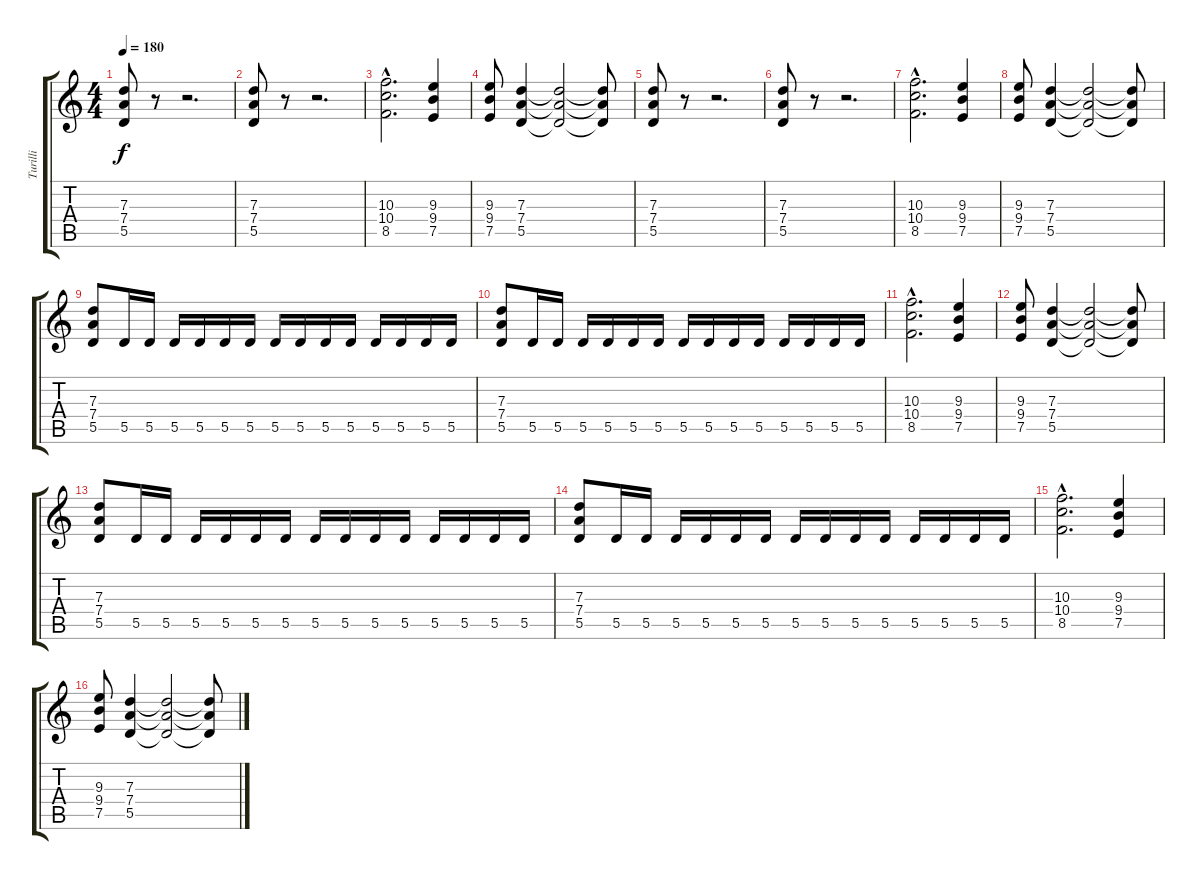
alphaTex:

\track ("Turilli" "Turilli") {instrument distortionguitar}
\staff {score tabs}
\tuning (E4 B3 G3 D3 A2 E2) {hide}
\ts (4 4)
\tempo 180
\clef g2
\ks c
(7.3 7.4 5.5).8{dy f instrument distortionguitar} r.8 r.2{d} |
(7.3 7.4 5.5).8 r.8 r.2{d} |
(10.3{hac} 10.4{hac} 8.5{hac}).2{d} (9.3 9.4 7.5).4 |
(9.3 9.4 7.5).8 (7.3 7.4 5.5).4 (7.3{t} 7.4{t} 5.5{t}).2 (7.3{t} 7.4{t} 5.5{t}).8 |
(7.3 7.4 5.5).8 r.8 r.2{d} |
(7.3 7.4 5.5).8 r.8 r.2{d} |
(10.3{hac} 10.4{hac} 8.5{hac}).2{d} (9.3 9.4 7.5).4 |
(9.3 9.4 7.5).8 (7.3 7.4 5.5).4 (7.3{t} 7.4{t} 5.5{t}).2 (7.3{t} 7.4{t} 5.5{t}).8 |
(7.3 7.4 5.5).8 5.5.16 5.5.16 5.5.16 5.5.16 5.5.16 5.5.16 5.5.16 5.5.16 5.5.16 5.5.16 5.5.16 5.5.16 5.5.16 5.5.16 |
(7.3 7.4 5.5).8 5.5.16 5.5.16 5.5.16 5.5.16 5.5.16 5.5.16 5.5.16 5.5.16 5.5.16 5.5.16 5.5.16 5.5.16 5.5.16 5.5.16 |
(10.3{hac} 10.4{hac} 8.5{hac}).2{d} (9.3 9.4 7.5).4 |
(9.3 9.4 7.5).8 (7.3 7.4 5.5).4 (7.3{t} 7.4{t} 5.5{t}).2 (7.3{t} 7.4{t} 5.5{t}).8 |
(7.3 7.4 5.5).8 5.5.16 5.5.16 5.5.16 5.5.16 5.5.16 5.5.16 5.5.16 5.5.16 5.5.16 5.5.16 5.5.16 5.5.16 5.5.16 5.5.16 |
(7.3 7.4 5.5).8 5.5.16 5.5.16 5.5.16 5.5.16 5.5.16 5.5.16 5.5.16 5.5.16 5.5.16 5.5.16 5.5.16 5.5.16 5.5.16 5.5.16 |
(10.3{hac} 10.4{hac} 8.5{hac}).2{d} (9.3 9.4 7.5).4 |
(9.3 9.4 7.5).8 (7.3 7.4 5.5).4 (7.3{t} 7.4{t} 5.5{t}).2 (7.3{t} 7.4{t} 5.5{t}).8
